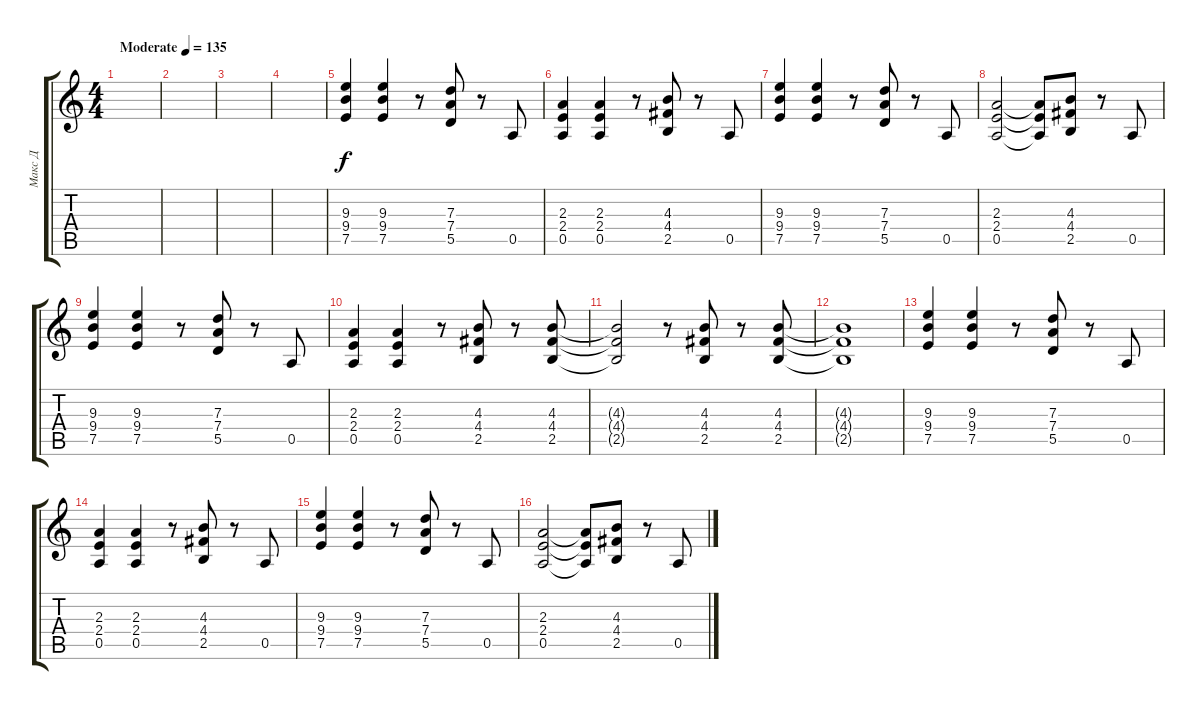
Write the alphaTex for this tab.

\track ("Макс Д" "Макс Д") {instrument overdrivenguitar}
\staff {score tabs}
\tuning (E4 B3 G3 D3 A2 E2) {hide}
\ts (4 4)
\tempo (135 "Moderate")
\clef g2
\ks c
|
|
|
|
(9.3 9.4 7.5).4 (9.3 9.4 7.5).4 r.8 (7.3 7.4 5.5).8 r.8 0.5.8 |
(2.3 2.4 0.5).4 (2.3 2.4 0.5).4 r.8 (4.3 4.4 2.5).8 r.8 0.5.8 |
(9.3 9.4 7.5).4 (9.3 9.4 7.5).4 r.8 (7.3 7.4 5.5).8 r.8 0.5.8 |
(2.3 2.4 0.5).2 (2.3{t} 2.4{t} 0.5{t}).8 (4.3 4.4 2.5).8 r.8 0.5.8 |
(9.3 9.4 7.5).4 (9.3 9.4 7.5).4 r.8 (7.3 7.4 5.5).8 r.8 0.5.8 |
(2.3 2.4 0.5).4 (2.3 2.4 0.5).4 r.8 (4.3 4.4 2.5).8 r.8 (4.3 4.4 2.5).8 |
(4.3{t} 4.4{t} 2.5{t}).2 r.8 (4.3 4.4 2.5).8 r.8 (4.3 4.4 2.5).8 |
(4.3{t} 4.4{t} 2.5{t}).1 |
(9.3 9.4 7.5).4 (9.3 9.4 7.5).4 r.8 (7.3 7.4 5.5).8 r.8 0.5.8 |
(2.3 2.4 0.5).4 (2.3 2.4 0.5).4 r.8 (4.3 4.4 2.5).8 r.8 0.5.8 |
(9.3 9.4 7.5).4 (9.3 9.4 7.5).4 r.8 (7.3 7.4 5.5).8 r.8 0.5.8 |
(2.3 2.4 0.5).2 (2.3{t} 2.4{t} 0.5{t}).8 (4.3 4.4 2.5).8 r.8 0.5.8
